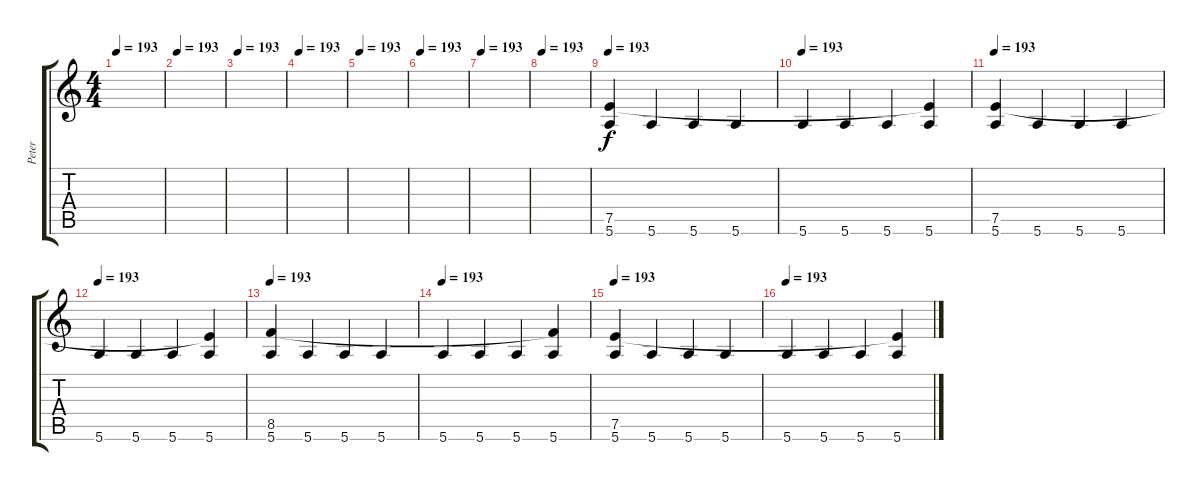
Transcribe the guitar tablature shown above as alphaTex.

\track ("Peter" "Peter") {instrument distortionguitar}
\staff {score tabs}
\tuning (E4 B3 G3 D3 A2 E2) {hide}
\ts (4 4)
\tempo 193
\clef g2
\ks c
|
\tempo 193
|
\tempo 193
|
\tempo 193
|
\tempo 193
|
\tempo 193
|
\tempo 193
|
\tempo 193
|
\tempo 193
(7.5 5.6).4 5.6.4 5.6.4 5.6.4 |
\tempo 193
5.6.4 5.6.4 5.6.4 (7.5{t} 5.6).4 |
\tempo 193
(7.5 5.6).4 5.6.4 5.6.4 5.6.4 |
\tempo 193
5.6.4 5.6.4 5.6.4 (7.5{t} 5.6).4 |
\tempo 193
(8.5 5.6).4 5.6.4 5.6.4 5.6.4 |
\tempo 193
5.6.4 5.6.4 5.6.4 (8.5{t} 5.6).4 |
\tempo 193
(7.5 5.6).4 5.6.4 5.6.4 5.6.4 |
\tempo 193
5.6.4 5.6.4 5.6.4 (7.5{t} 5.6).4
